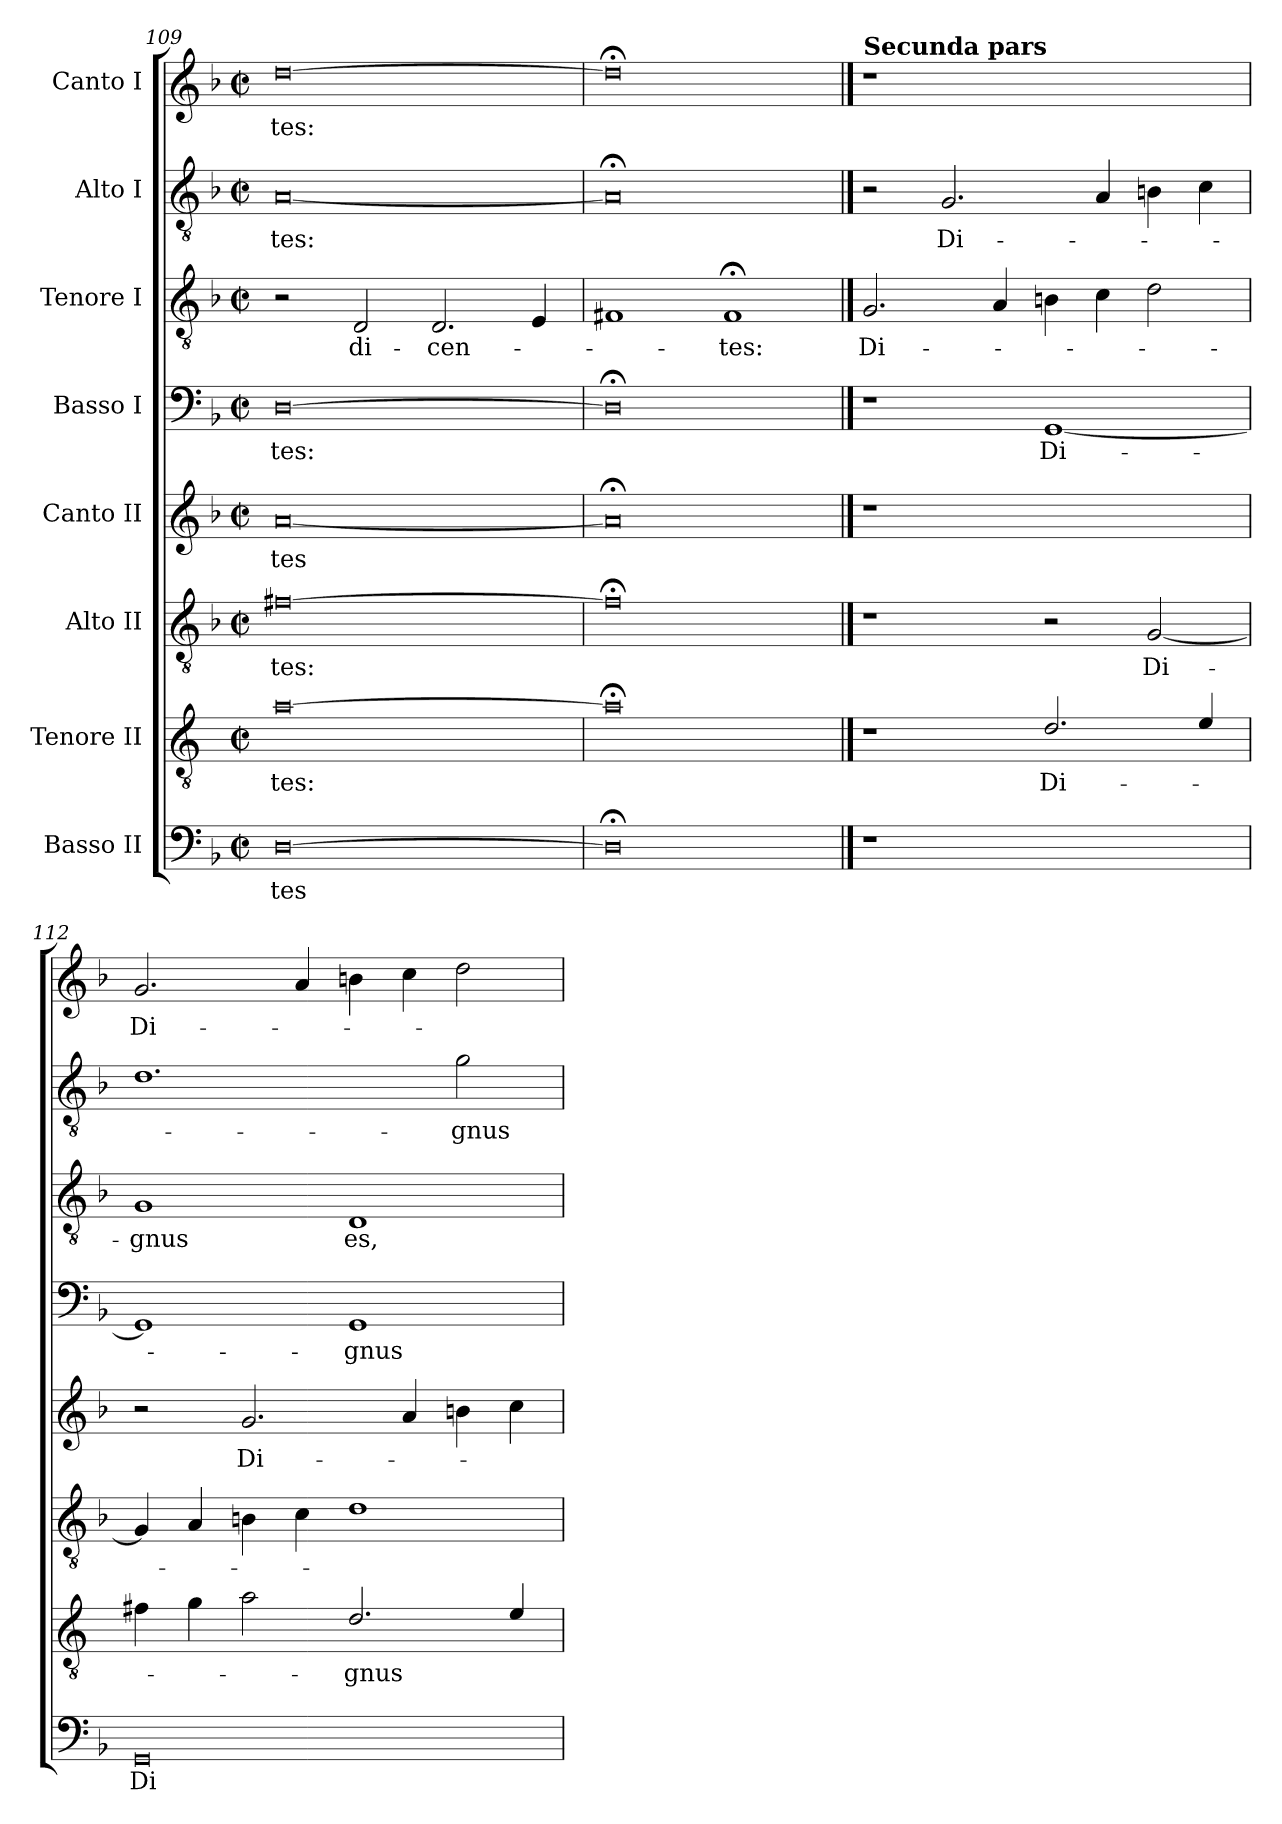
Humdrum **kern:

**kern	**text	**kern	**text	**kern	**text	**kern	**text	**kern	**text	**kern	**text	**kern	**text	**kern	**text
*part8	*part8	*part7	*part7	*part6	*part6	*part5	*part5	*part4	*part4	*part3	*part3	*part2	*part2	*part1	*part1
*staff8	*staff8	*staff7	*staff7	*staff6	*staff6	*staff5	*staff5	*staff4	*staff4	*staff3	*staff3	*staff2	*staff2	*staff1	*staff1
*I"Basso II	*	*I"Tenore II	*	*I"Alto II	*	*I"Canto II	*	*I"Basso I	*	*I"Tenore I	*	*I"Alto I	*	*I"Canto I	*
*clefF4	*	*clefGv2	*	*clefGv2	*	*clefG2	*	*clefF4	*	*clefGv2	*	*clefGv2	*	*clefG2	*
*	*	*ITrd4c7	*	*	*	*	*	*	*	*	*	*	*	*	*
*k[b-]	*	*k[b-]	*	*k[b-]	*	*k[b-]	*	*k[b-]	*	*k[b-]	*	*k[b-]	*	*k[b-]	*
*d:	*	*d:	*	*d:	*	*d:	*	*d:	*	*d:	*	*d:	*	*d:	*
*M2/2	*	*M2/2	*	*M2/2	*	*M2/2	*	*M2/2	*	*M2/2	*	*M2/2	*	*M2/2	*
*met(c|)	*	*met(c|)	*	*met(c|)	*	*met(c|)	*	*met(c|)	*	*met(c|)	*	*met(c|)	*	*met(c|)	*
=109	=109	=109	=109	=109	=109	=109	=109	=109	=109	=109	=109	=109	=109	=109	=109
!	!LO:LY:b	!	!LO:LY:b	!	!LO:LY:b	!	!LO:LY:b	!	!LO:LY:b	!	!	!	!LO:LY:b	!	!LO:LY:b
[0D	-tes	[0d	-tes:	[0f#X	-tes:	[0a	-tes	[0D	-tes:	2r	.	[0A	-tes:	[0dd	-tes:
!	!	!	!	!	!	!	!	!	!	!	!LO:LY:b	!	!	!	!
.	.	.	.	.	.	.	.	.	.	2D/	di-	.	.	.	.
!	!	!	!	!	!	!	!	!	!	!	!LO:LY:b	!	!	!	!
.	.	.	.	.	.	.	.	.	.	2.D/	-cen-	.	.	.	.
.	.	.	.	.	.	.	.	.	.	4E/	.	.	.	.	.
=110	=110	=110	=110	=110	=110	=110	=110	=110	=110	=110	=110	=110	=110	=110	=110
0D;<]	.	0d;<]	.	0f#;<]	.	0a;<]	.	0D;<]	.	1F#X	.	0A;<]	.	0dd;<]	.
!	!	!	!	!	!	!	!	!	!	!	!LO:LY:b	!	!	!	!
.	.	.	.	.	.	.	.	.	.	1F#;<	-tes:	.	.	.	.
==111	==111	==111	==111	==111	==111	==111	==111	==111	==111	==111	==111	==111	==111	==111	==111
!	!	!	!	!	!	!	!	!	!	!	!	!	!	!LO:TX:a:B:t=Secunda pars	!
!	!	!	!	!	!	!	!	!	!	!	!LO:LY:b	!	!	!	!
1r	.	1r	.	1r	.	1r	.	1r	.	2.G/	Di-	2r	.	1r	.
!	!	!	!	!	!	!	!	!	!	!	!	!	!LO:LY:b	!	!
.	.	.	.	.	.	.	.	.	.	.	.	2.G/	Di-	.	.
.	.	.	.	.	.	.	.	.	.	4A/	.	.	.	.	.
!	!	!	!LO:LY:b	!	!	!	!	!	!LO:LY:b	!	!	!	!	!	!
1ryy	.	2.G/	Di-	2r	.	1ryy	.	[1GG	Di-	4Bn\	.	.	.	1ryy	.
.	.	.	.	.	.	.	.	.	.	4c\	.	4A/	.	.	.
!	!	!	!	!	!LO:LY:b	!	!	!	!	!	!	!	!	!	!
.	.	.	.	[2G/	Di-	.	.	.	.	2d\	.	4Bn\	.	.	.
.	.	4A/	.	.	.	.	.	.	.	.	.	4c\	.	.	.
=112	=112	=112	=112	=112	=112	=112	=112	=112	=112	=112	=112	=112	=112	=112	=112
!	!LO:LY:b	!	!	!	!	!	!	!	!	!	!LO:LY:b	!	!	!	!LO:LY:b
0GG	Di-	4Bn\	.	4G/]	.	2r	.	1GG]	.	1G	-gnus	1.d	.	2.g/	Di-
.	.	4c\	.	4A/	.	.	.	.	.	.	.	.	.	.	.
!	!	!	!	!	!	!	!LO:LY:b	!	!	!	!	!	!	!	!
.	.	2d\	.	4Bn\	.	2.g/	Di-	.	.	.	.	.	.	.	.
.	.	.	.	4c\	.	.	.	.	.	.	.	.	.	4a/	.
!	!	!	!LO:LY:b	!	!	!	!	!	!LO:LY:b	!	!LO:LY:b	!	!	!	!
.	.	2.G/	-gnus	1d	.	.	.	1GG	-gnus	1D	es,	.	.	4bn\	.
.	.	.	.	.	.	4a/	.	.	.	.	.	.	.	4cc\	.
!	!	!	!	!	!	!	!	!	!	!	!	!	!LO:LY:b	!	!
.	.	.	.	.	.	4bn\	.	.	.	.	.	2g\	-gnus	2dd\	.
.	.	4A/	.	.	.	4cc\	.	.	.	.	.	.	.	.	.
=	=	=	=	=	=	=	=	=	=	=	=	=	=	=	=
*-	*-	*-	*-	*-	*-	*-	*-	*-	*-	*-	*-	*-	*-	*-	*-
